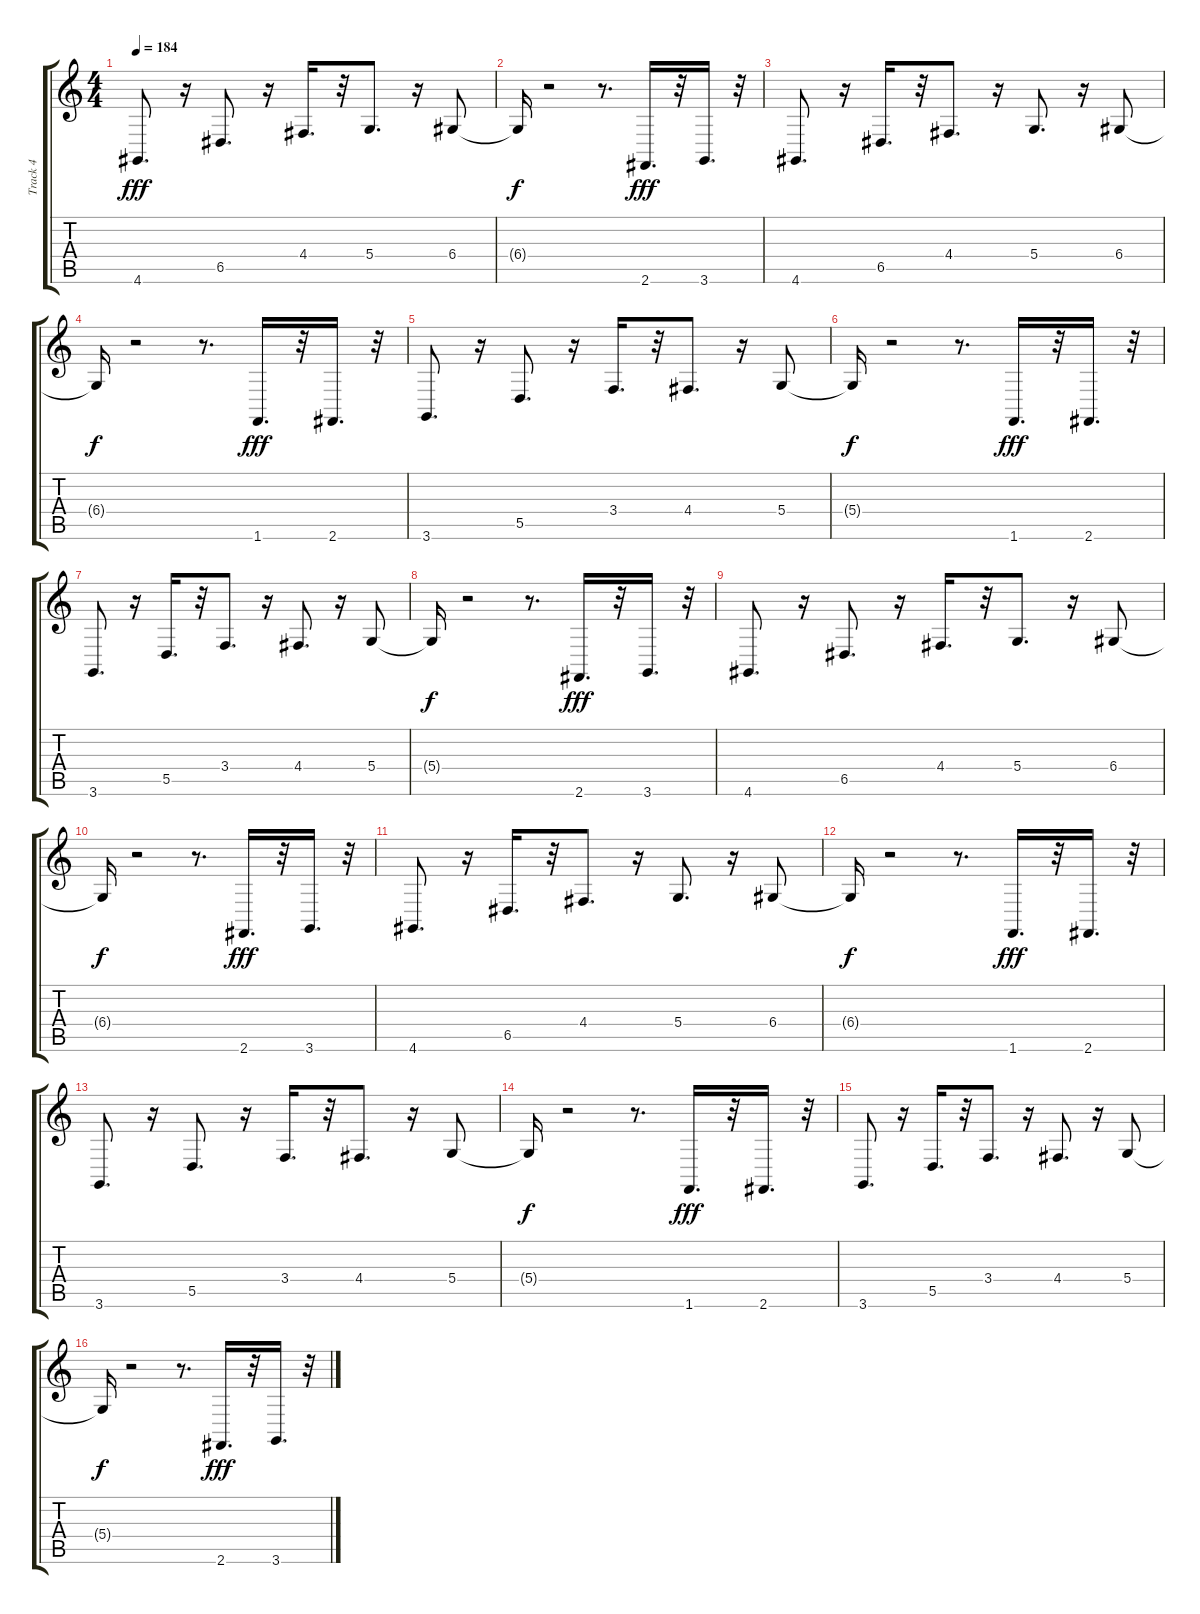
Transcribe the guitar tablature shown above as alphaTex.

\track ("Track 4" "Track 4") {instrument electricpiano2}
\staff {score tabs}
\tuning (E4 B3 G3 D3 A2 E2) {hide}
\ts (4 4)
\tempo 184
\clef g2
\ks c
4.6.8{d dy fff} r.16 6.5.8{d} r.16 4.4.16{d} r.32 5.4.8{d} r.16 6.4.8 |
6.4{t}.16{dy f} r.2 r.8{d} 2.6.16{d dy fff} r.32 3.6.16{d} r.32 |
4.6.8{d} r.16 6.5.16{d} r.32 4.4.8{d} r.16 5.4.8{d} r.16 6.4.8 |
6.4{t}.16{dy f} r.2 r.8{d} 1.6.16{d dy fff} r.32 2.6.16{d} r.32 |
3.6.8{d} r.16 5.5.8{d} r.16 3.4.16{d} r.32 4.4.8{d} r.16 5.4.8 |
5.4{t}.16{dy f} r.2 r.8{d} 1.6.16{d dy fff} r.32 2.6.16{d} r.32 |
3.6.8{d} r.16 5.5.16{d} r.32 3.4.8{d} r.16 4.4.8{d} r.16 5.4.8 |
5.4{t}.16{dy f} r.2 r.8{d} 2.6.16{d dy fff} r.32 3.6.16{d} r.32 |
4.6.8{d} r.16 6.5.8{d} r.16 4.4.16{d} r.32 5.4.8{d} r.16 6.4.8 |
6.4{t}.16{dy f} r.2 r.8{d} 2.6.16{d dy fff} r.32 3.6.16{d} r.32 |
4.6.8{d} r.16 6.5.16{d} r.32 4.4.8{d} r.16 5.4.8{d} r.16 6.4.8 |
6.4{t}.16{dy f} r.2 r.8{d} 1.6.16{d dy fff} r.32 2.6.16{d} r.32 |
3.6.8{d} r.16 5.5.8{d} r.16 3.4.16{d} r.32 4.4.8{d} r.16 5.4.8 |
5.4{t}.16{dy f} r.2 r.8{d} 1.6.16{d dy fff} r.32 2.6.16{d} r.32 |
3.6.8{d} r.16 5.5.16{d} r.32 3.4.8{d} r.16 4.4.8{d} r.16 5.4.8 |
5.4{t}.16{dy f} r.2 r.8{d} 2.6.16{d dy fff} r.32 3.6.16{d} r.32
